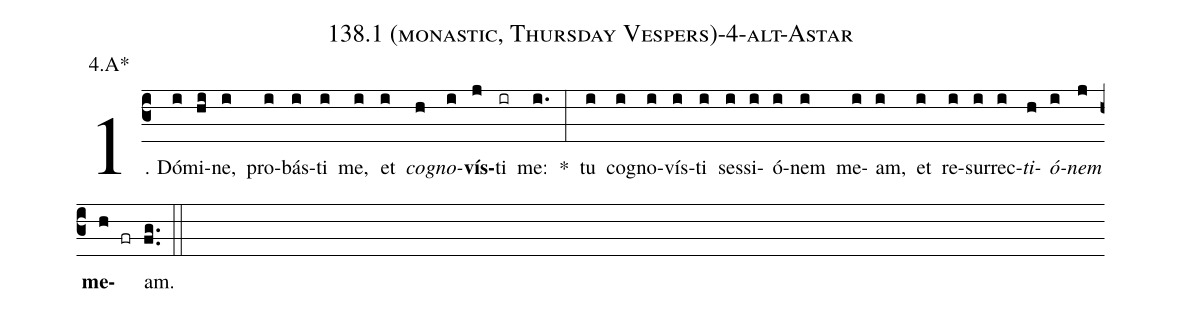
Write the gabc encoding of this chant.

name: 138.1 (monastic, Thursday Vespers)-4-alt-Astar;
annotation: 4.A*;
%%
(c3)1. Dó(i)mi(hi)ne,(i) pro(i)bás(i)ti(i) me,(i) et(i) <i>co</i>(h)<i>gno</i>(i)<b>vís</b>(j)ti(ir) me:(i.) *(:) tu(i) co(i)gno(i)vís(i)ti(i) ses(i)si(i)ó(i)nem(i) me(i)am,(i) et(i) re(i)sur(i)rec(i)<i>ti</i>(h)<i>ó</i>(i)<i>nem</i>(j) <b>me</b>(h fr)am.(fg..) (::)
